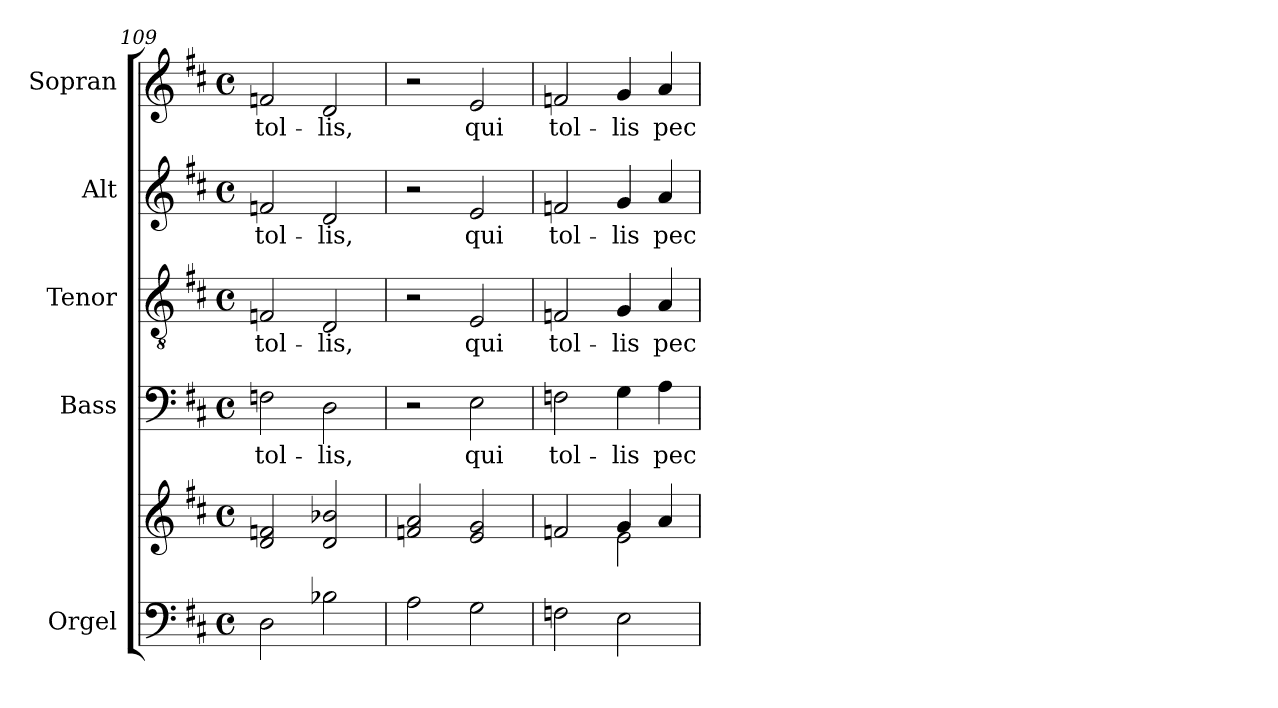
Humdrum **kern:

**kern	**kern	**kern	**text	**kern	**text	**kern	**text	**kern	**text
*part5	*part5	*part4	*part4	*part3	*part3	*part2	*part2	*part1	*part1
*staff6	*staff5	*staff4	*staff4	*staff3	*staff3	*staff2	*staff2	*staff1	*staff1
*I"Orgel	*	*I"Bass	*	*I"Tenor	*	*I"Alt	*	*I"Sopran	*
*I'Org.	*	*I'B.	*	*I'T.	*	*I'A.	*	*I'S.	*
*clefF4	*clefG2	*clefF4	*	*clefGv2	*	*clefG2	*	*clefG2	*
*k[f#c#]	*k[f#c#]	*k[f#c#]	*	*k[f#c#]	*	*k[f#c#]	*	*k[f#c#]	*
*D:	*D:	*D:	*	*D:	*	*D:	*	*D:	*
*M4/4	*M4/4	*M4/4	*	*M4/4	*	*M4/4	*	*M4/4	*
*met(c)	*met(c)	*met(c)	*	*met(c)	*	*met(c)	*	*met(c)	*
=109	=109	=109	=109	=109	=109	=109	=109	=109	=109
!	!	!	!LO:LY:b	!	!LO:LY:b	!	!LO:LY:b	!	!LO:LY:b
2D\	2d/ 2fn/	2Fn\	tol-	2Fn/	tol-	2fn/	tol-	2fn/	tol-
!	!	!	!LO:LY:b	!	!LO:LY:b	!	!LO:LY:b	!	!LO:LY:b
2B-X\	2d/ 2b-X/	2D\	-lis,	2D/	-lis,	2d/	-lis,	2d/	-lis,
=110	=110	=110	=110	=110	=110	=110	=110	=110	=110
2A\	2fn/ 2a/	2r	.	2r	.	2r	.	2r	.
!	!	!	!LO:LY:b	!	!LO:LY:b	!	!LO:LY:b	!	!LO:LY:b
2G\	2e/ 2g/	2E\	qui	2E/	qui	2e/	qui	2e/	qui
=111	=111	=111	=111	=111	=111	=111	=111	=111	=111
*	*^	*	*	*	*	*	*	*	*
!	!	!	!	!LO:LY:b	!	!LO:LY:b	!	!LO:LY:b	!	!LO:LY:b
2Fn\	2fn/	2ryy	2Fn\	tol-	2Fn/	tol-	2fn/	tol-	2fn/	tol-
!	!	!	!	!LO:LY:b	!	!LO:LY:b	!	!LO:LY:b	!	!LO:LY:b
2E\	4g/	2e\	4G\	-lis	4G/	-lis	4g/	-lis	4g/	-lis
!	!	!	!	!LO:LY:b	!	!LO:LY:b	!	!LO:LY:b	!	!LO:LY:b
.	4a/	.	4A\	pec-	4A/	pec-	4a/	pec-	4a/	pec-
*	*v	*v	*	*	*	*	*	*	*	*
=	=	=	=	=	=	=	=	=	=
*-	*-	*-	*-	*-	*-	*-	*-	*-	*-
